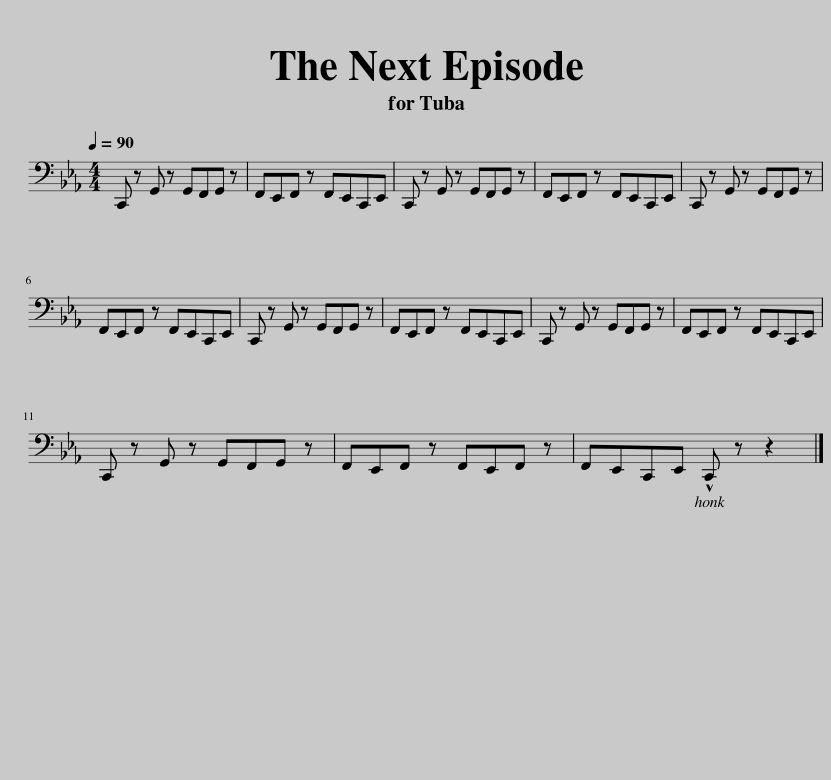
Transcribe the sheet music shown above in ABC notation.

X:1
L:1/8
Q:1/4=90
M:4/4
I:linebreak $
K:Eb
V:1 bass
V:1
 C,, z G,, z G,,F,,G,, z | F,,E,,F,, z F,,E,,C,,E,, | C,, z G,, z G,,F,,G,, z | F,,E,,F,, z F,,E,,C,,E,, | C,, z G,, z G,,F,,G,, z |$ %5
 F,,E,,F,, z F,,E,,C,,E,, | C,, z G,, z G,,F,,G,, z | F,,E,,F,, z F,,E,,C,,E,, | C,, z G,, z G,,F,,G,, z | F,,E,,F,, z F,,E,,C,,E,, |$ %10
 C,, z G,, z G,,F,,G,, z | F,,E,,F,, z F,,E,,F,, z | F,,E,,C,,E,, !^!C,, z z2 |] %13
